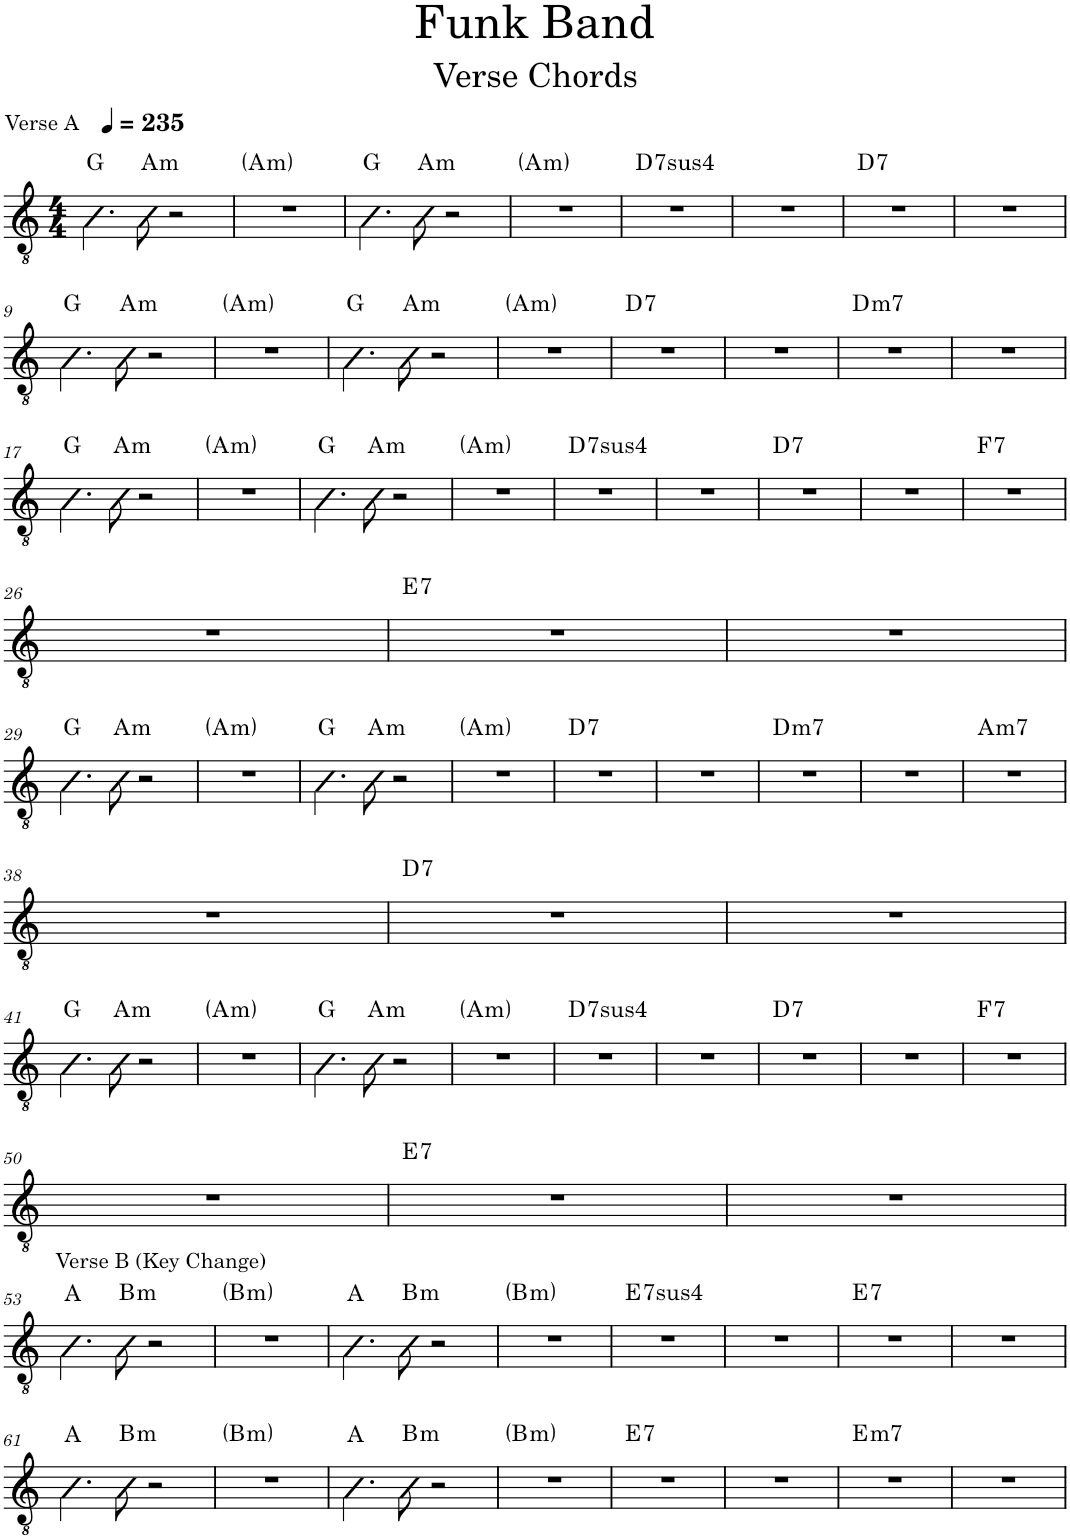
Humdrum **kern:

**kern	**harte
*part1	*part1
*staff1	*
*I"Acoustic Guitar	*
*I'Guit.	*
*clefGv2	*
*k[]	*
*M4/4	*
*MM235	*
=1	=1
!LO:TX:a:t=Verse A	!
4.B\	G:maj
!	!LO:H:kt=m
8B\	A:min
2r	.
=2	=2
!	!LO:H:kt=m
1r	A:min
=3	=3
4.B\	G:maj
!	!LO:H:kt=m
8B\	A:min
2r	.
=4	=4
!	!LO:H:kt=m
1r	A:min
=5	=5
!	!LO:H:kt=74
1r	D:sus4(7)
=6	=6
1r	.
=7	=7
!	!LO:H:kt=7
1r	D:7
=8	=8
1r	.
!!LO:LB:g=z
=9	=9
4.B\	G:maj
!	!LO:H:kt=m
8B\	A:min
2r	.
=10	=10
!	!LO:H:kt=m
1r	A:min
=11	=11
4.B\	G:maj
!	!LO:H:kt=m
8B\	A:min
2r	.
=12	=12
!	!LO:H:kt=m
1r	A:min
=13	=13
!	!LO:H:kt=7
1r	D:7
=14	=14
1r	.
=15	=15
!	!LO:H:kt=m7
1r	D:min7
=16	=16
1r	.
!!LO:LB:g=z
=17	=17
4.B\	G:maj
!	!LO:H:kt=m
8B\	A:min
2r	.
=18	=18
!	!LO:H:kt=m
1r	A:min
=19	=19
4.B\	G:maj
!	!LO:H:kt=m
8B\	A:min
2r	.
=20	=20
!	!LO:H:kt=m
1r	A:min
=21	=21
!	!LO:H:kt=74
1r	D:sus4(7)
=22	=22
1r	.
=23	=23
!	!LO:H:kt=7
1r	D:7
=24	=24
1r	.
=25	=25
!	!LO:H:kt=7
1r	F:7
!!LO:LB:g=z
=26	=26
1r	.
=27	=27
!	!LO:H:kt=7
1r	E:7
=28	=28
1r	.
!!LO:LB:g=z
=29	=29
4.B\	G:maj
!	!LO:H:kt=m
8B\	A:min
2r	.
=30	=30
!	!LO:H:kt=m
1r	A:min
=31	=31
4.B\	G:maj
!	!LO:H:kt=m
8B\	A:min
2r	.
=32	=32
!	!LO:H:kt=m
1r	A:min
=33	=33
!	!LO:H:kt=7
1r	D:7
=34	=34
1r	.
=35	=35
!	!LO:H:kt=m7
1r	D:min7
=36	=36
1r	.
=37	=37
!	!LO:H:kt=m7
1r	A:min7
!!LO:LB:g=z
=38	=38
1r	.
=39	=39
!	!LO:H:kt=7
1r	D:7
=40	=40
1r	.
!!LO:LB:g=z
=41	=41
4.B\	G:maj
!	!LO:H:kt=m
8B\	A:min
2r	.
=42	=42
!	!LO:H:kt=m
1r	A:min
=43	=43
4.B\	G:maj
!	!LO:H:kt=m
8B\	A:min
2r	.
=44	=44
!	!LO:H:kt=m
1r	A:min
=45	=45
!	!LO:H:kt=74
1r	D:sus4(7)
=46	=46
1r	.
=47	=47
!	!LO:H:kt=7
1r	D:7
=48	=48
1r	.
=49	=49
!	!LO:H:kt=7
1r	F:7
!!LO:LB:g=z
=50	=50
1r	.
=51	=51
!	!LO:H:kt=7
1r	E:7
=52	=52
1r	.
!!LO:LB:g=z
=53	=53
!LO:TX:a:t=Verse B (Key Change)	!
4.B\	A:maj
!	!LO:H:kt=m
8B\	B:min
2r	.
=54	=54
!	!LO:H:kt=m
1r	B:min
=55	=55
4.B\	A:maj
!	!LO:H:kt=m
8B\	B:min
2r	.
=56	=56
!	!LO:H:kt=m
1r	B:min
=57	=57
!	!LO:H:kt=74
1r	E:sus4(7)
=58	=58
1r	.
=59	=59
!	!LO:H:kt=7
1r	E:7
=60	=60
1r	.
!!LO:LB:g=z
=61	=61
4.B\	A:maj
!	!LO:H:kt=m
8B\	B:min
2r	.
=62	=62
!	!LO:H:kt=m
1r	B:min
=63	=63
4.B\	A:maj
!	!LO:H:kt=m
8B\	B:min
2r	.
=64	=64
!	!LO:H:kt=m
1r	B:min
=65	=65
!	!LO:H:kt=7
1r	E:7
=66	=66
1r	.
=67	=67
!	!LO:H:kt=m7
1r	E:min7
=68	=68
1r	.
=	=
*-	*-
